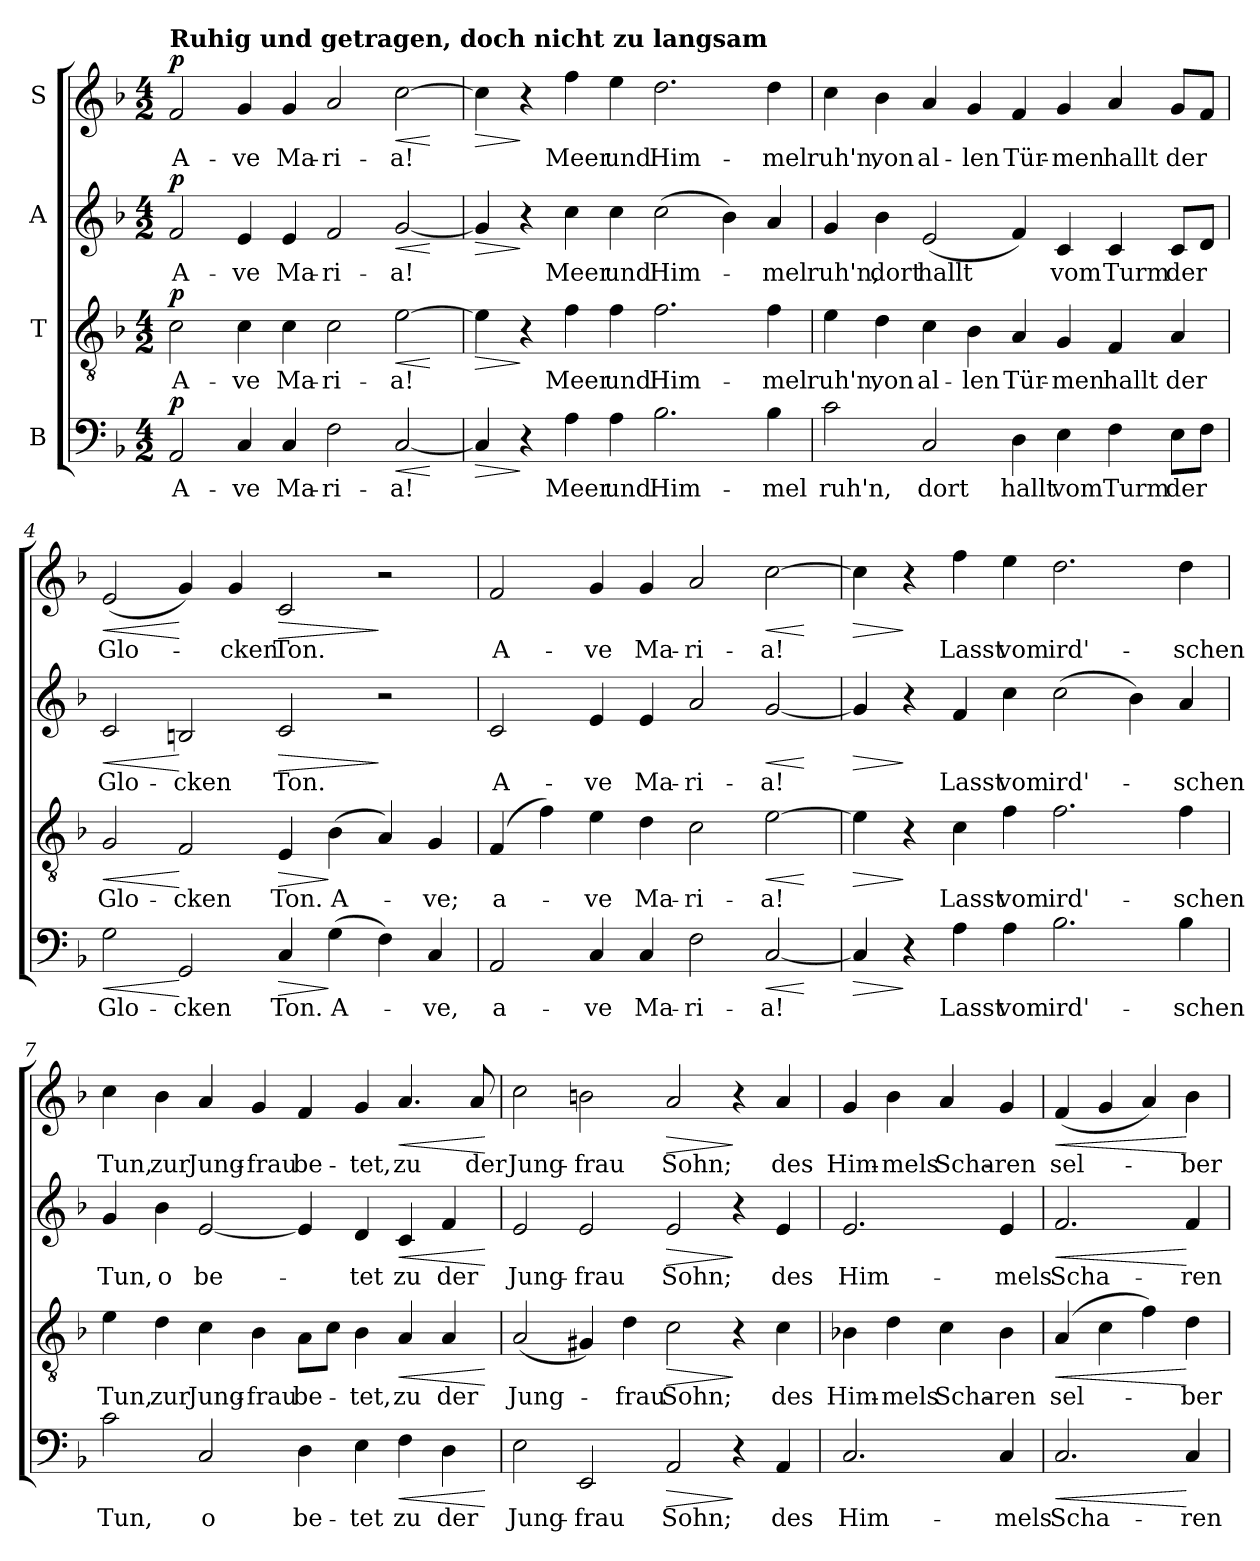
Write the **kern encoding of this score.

**kern	**text	**dynam	**kern	**text	**dynam	**kern	**text	**dynam	**kern	**text	**dynam
*part4	*part4	*part4	*part3	*part3	*part3	*part2	*part2	*part2	*part1	*part1	*part1
*staff4	*staff4	*staff4	*staff3	*staff3	*staff3	*staff2	*staff2	*staff2	*staff1	*staff1	*staff1
*I"B	*	*	*I"T	*	*	*I"A	*	*	*I"S	*	*
*clefF4	*	*	*clefGv2	*	*	*clefG2	*	*	*clefG2	*	*
*k[b-]	*	*	*k[b-]	*	*	*k[b-]	*	*	*k[b-]	*	*
*M4/2	*	*	*M4/2	*	*	*M4/2	*	*	*M4/2	*	*
=1	=1	=1	=1	=1	=1	=1	=1	=1	=1	=1	=1
!	!	!	!	!	!	!	!	!	!LO:TX:a:B:t=Ruhig und getragen, doch nicht zu langsam	!	!
!	!LO:LY:b	!LO:DY:a	!	!LO:LY:b	!LO:DY:a	!	!LO:LY:b	!LO:DY:a	!	!LO:LY:b	!LO:DY:a
2AA/	A-	p	2c\	A-	p	2f/	A-	p	2f/	A-	p
!	!LO:LY:b	!	!	!LO:LY:b	!	!	!LO:LY:b	!	!	!LO:LY:b	!
4C/	-ve	.	4c\	-ve	.	4e/	-ve	.	4g/	-ve	.
!	!LO:LY:b	!	!	!LO:LY:b	!	!	!LO:LY:b	!	!	!LO:LY:b	!
4C/	Ma-	.	4c\	Ma-	.	4e/	Ma-	.	4g/	Ma-	.
!	!LO:LY:b	!	!	!LO:LY:b	!	!	!LO:LY:b	!	!	!LO:LY:b	!
2F\	-ri-	.	2c\	-ri-	.	2f/	-ri-	.	2a/	-ri-	.
!	!LO:LY:b	!LO:HP:b	!	!LO:LY:b	!LO:HP:b	!	!LO:LY:b	!LO:HP:b	!	!LO:LY:b	!LO:HP:b
[2C/	-a!	<	[2e\	-a!	<	[2g/	-a!	<	[2cc\	-a!	<
.	.	[	.	.	[	.	.	[	.	.	[
=2	=2	=2	=2	=2	=2	=2	=2	=2	=2	=2	=2
!	!	!LO:HP:b	!	!	!LO:HP:b	!	!	!LO:HP:b	!	!	!LO:HP:b
4C/]	.	>	4e\]	.	>	4g/]	.	>	4cc\]	.	>
4r	.	]	4r	.	]	4r	.	]	4r	.	]
!	!LO:LY:b	!	!	!LO:LY:b	!	!	!LO:LY:b	!	!	!LO:LY:b	!
4A\	Meer	.	4f\	Meer	.	4cc\	Meer	.	4ff\	Meer	.
!	!LO:LY:b	!	!	!LO:LY:b	!	!	!LO:LY:b	!	!	!LO:LY:b	!
4A\	und	.	4f\	und	.	4cc\	und	.	4ee\	und	.
!	!LO:LY:b	!	!	!LO:LY:b	!	!	!LO:LY:b	!	!	!LO:LY:b	!
2.B-\	Him-	.	2.f\	Him-	.	(2cc\	Him-	.	2.dd\	Him-	.
.	.	.	.	.	.	4b-\)	.	.	.	.	.
!	!LO:LY:b	!	!	!LO:LY:b	!	!	!LO:LY:b	!	!	!LO:LY:b	!
4B-\	-mel	.	4f\	-mel	.	4a/	-mel	.	4dd\	-mel	.
=3	=3	=3	=3	=3	=3	=3	=3	=3	=3	=3	=3
!	!LO:LY:b	!	!	!LO:LY:b	!	!	!LO:LY:b	!	!	!LO:LY:b	!
2c\	ruh'n,	.	4e\	ruh'n,	.	4g/	ruh'n,	.	4cc\	ruh'n,	.
!	!	!	!	!LO:LY:b	!	!	!LO:LY:b	!	!	!LO:LY:b	!
.	.	.	4d\	von	.	4b-\	dort	.	4b-\	von	.
!	!LO:LY:b	!	!	!LO:LY:b	!	!	!LO:LY:b	!	!	!LO:LY:b	!
2C/	dort	.	4c\	al-	.	(2e/	hallt	.	4a/	al-	.
!	!	!	!	!LO:LY:b	!	!	!	!	!	!LO:LY:b	!
.	.	.	4B-\	-len	.	.	.	.	4g/	-len	.
!	!LO:LY:b	!	!	!LO:LY:b	!	!	!	!	!	!LO:LY:b	!
4D\	hallt	.	4A/	Tür-	.	4f/)	.	.	4f/	Tür-	.
!	!LO:LY:b	!	!	!LO:LY:b	!	!	!LO:LY:b	!	!	!LO:LY:b	!
4E\	vom	.	4G/	-men	.	4c/	vom	.	4g/	-men	.
!	!LO:LY:b	!	!	!LO:LY:b	!	!	!LO:LY:b	!	!	!LO:LY:b	!
4F\	Turm	.	4F/	hallt	.	4c/	Turm	.	4a/	hallt	.
!	!LO:LY:b	!	!	!LO:LY:b	!	!	!LO:LY:b	!	!	!LO:LY:b	!
8E\L	der	.	4A/	der	.	8c/L	der	.	8g/L	der	.
8F\J	.	.	.	.	.	8d/J	.	.	8f/J	.	.
!!LO:LB:g=z
=4	=4	=4	=4	=4	=4	=4	=4	=4	=4	=4	=4
!	!LO:LY:b	!LO:HP:b	!	!LO:LY:b	!LO:HP:b	!	!LO:LY:b	!LO:HP:b	!	!LO:LY:b	!LO:HP:b
2G\	Glo-	<	2G/	Glo-	<	2c/	Glo-	<	(2e/	Glo-	<
!	!LO:LY:b	!	!	!LO:LY:b	!	!	!LO:LY:b	!	!	!	!
2GG/	-cken	[	2F/	-cken	[	2Bn/	-cken	[	4g/)	.	[
!	!	!	!	!	!	!	!	!	!	!LO:LY:b	!
.	.	.	.	.	.	.	.	.	4g/	-cken	.
!	!LO:LY:b	!LO:HP:b	!	!LO:LY:b	!LO:HP:b	!	!LO:LY:b	!LO:HP:b	!	!LO:LY:b	!LO:HP:b
4C/	Ton.	>	4E/	Ton.	>	2c/	Ton.	>	2c/	Ton.	>
!	!LO:LY:b	!	!	!LO:LY:b	!	!	!	!	!	!	!
(4G\	A-	]	(4B-\	A-	]	.	.	.	.	.	.
4F\)	.	.	4A/)	.	.	2r	.	]	2r	.	]
!	!LO:LY:b	!	!	!LO:LY:b	!	!	!	!	!	!	!
4C/	-ve,	.	4G/	-ve;	.	.	.	.	.	.	.
=5	=5	=5	=5	=5	=5	=5	=5	=5	=5	=5	=5
!	!LO:LY:b	!	!	!LO:LY:b	!	!	!LO:LY:b	!	!	!LO:LY:b	!
2AA/	a-	.	(4F/	a-	.	2c/	A-	.	2f/	A-	.
.	.	.	4f\)	.	.	.	.	.	.	.	.
!	!LO:LY:b	!	!	!LO:LY:b	!	!	!LO:LY:b	!	!	!LO:LY:b	!
4C/	-ve	.	4e\	-ve	.	4e/	-ve	.	4g/	-ve	.
!	!LO:LY:b	!	!	!LO:LY:b	!	!	!LO:LY:b	!	!	!LO:LY:b	!
4C/	Ma-	.	4d\	Ma-	.	4e/	Ma-	.	4g/	Ma-	.
!	!LO:LY:b	!	!	!LO:LY:b	!	!	!LO:LY:b	!	!	!LO:LY:b	!
2F\	-ri-	.	2c\	-ri-	.	2a/	-ri-	.	2a/	-ri-	.
!	!LO:LY:b	!LO:HP:b	!	!LO:LY:b	!LO:HP:b	!	!LO:LY:b	!LO:HP:b	!	!LO:LY:b	!LO:HP:b
[2C/	-a!	<	[2e\	-a!	<	[2g/	-a!	<	[2cc\	-a!	<
.	.	[	.	.	[	.	.	[	.	.	[
=6	=6	=6	=6	=6	=6	=6	=6	=6	=6	=6	=6
!	!	!LO:HP:b	!	!	!LO:HP:b	!	!	!LO:HP:b	!	!	!LO:HP:b
4C/]	.	>	4e\]	.	>	4g/]	.	>	4cc\]	.	>
4r	.	]	4r	.	]	4r	.	]	4r	.	]
!	!LO:LY:b	!	!	!LO:LY:b	!	!	!LO:LY:b	!	!	!LO:LY:b	!
4A\	Lasst	.	4c\	Lasst	.	4f/	Lasst	.	4ff\	Lasst	.
!	!LO:LY:b	!	!	!LO:LY:b	!	!	!LO:LY:b	!	!	!LO:LY:b	!
4A\	vom	.	4f\	vom	.	4cc\	vom	.	4ee\	vom	.
!	!LO:LY:b	!	!	!LO:LY:b	!	!	!LO:LY:b	!	!	!LO:LY:b	!
2.B-\	ird'-	.	2.f\	ird'-	.	(2cc\	ird'-	.	2.dd\	ird'-	.
.	.	.	.	.	.	4b-\)	.	.	.	.	.
!	!LO:LY:b	!	!	!LO:LY:b	!	!	!LO:LY:b	!	!	!LO:LY:b	!
4B-\	-schen	.	4f\	-schen	.	4a/	-schen	.	4dd\	-schen	.
!!LO:LB:g=z
=7	=7	=7	=7	=7	=7	=7	=7	=7	=7	=7	=7
!	!LO:LY:b	!	!	!LO:LY:b	!	!	!LO:LY:b	!	!	!LO:LY:b	!
2c\	Tun,	.	4e\	Tun,	.	4g/	Tun,	.	4cc\	Tun,	.
!	!	!	!	!LO:LY:b	!	!	!LO:LY:b	!	!	!LO:LY:b	!
.	.	.	4d\	zur	.	4b-\	o	.	4b-\	zur	.
!	!LO:LY:b	!	!	!LO:LY:b	!	!	!LO:LY:b	!	!	!LO:LY:b	!
2C/	o	.	4c\	Jung-	.	[2e/	-be-	.	4a/	Jung-	.
!	!	!	!	!LO:LY:b	!	!	!	!	!	!LO:LY:b	!
.	.	.	4B-\	-frau	.	.	.	.	4g/	-frau	.
!	!LO:LY:b	!	!	!LO:LY:b	!	!	!	!	!	!LO:LY:b	!
4D\	be-	.	8A\L	be-	.	4e/]	.	.	4f/	be-	.
.	.	.	8c\J	.	.	.	.	.	.	.	.
!	!LO:LY:b	!	!	!LO:LY:b	!	!	!LO:LY:b	!	!	!LO:LY:b	!
4E\	-tet	.	4B-\	-tet,	.	4d/	-tet	.	4g/	-tet,	.
!	!LO:LY:b	!LO:HP:b	!	!LO:LY:b	!LO:HP:b	!	!LO:LY:b	!LO:HP:b	!	!LO:LY:b	!LO:HP:b
4F\	zu	<	4A/	zu	<	4c/	zu	<	4.a/	zu	<
!	!LO:LY:b	!	!	!LO:LY:b	!	!	!LO:LY:b	!	!	!	!
4D\	der	.	4A/	der	.	4f/	der	.	.	.	.
!	!	!	!	!	!	!	!	!	!	!LO:LY:b	!
.	.	.	.	.	.	.	.	.	8a/	der	.
.	.	[	.	.	[	.	.	[	.	.	[
=8	=8	=8	=8	=8	=8	=8	=8	=8	=8	=8	=8
!	!LO:LY:b	!	!	!LO:LY:b	!	!	!LO:LY:b	!	!	!LO:LY:b	!
2E\	Jung-	.	(2A/	Jung-	.	2e/	Jung-	.	2cc\	Jung-	.
!	!LO:LY:b	!	!	!	!	!	!LO:LY:b	!	!	!LO:LY:b	!
2EE/	-frau	.	4G#X/)	.	.	2e/	-frau	.	2bn\	-frau	.
!	!	!	!	!LO:LY:b	!	!	!	!	!	!	!
.	.	.	4d\	-frau	.	.	.	.	.	.	.
!	!LO:LY:b	!LO:HP:b	!	!LO:LY:b	!LO:HP:b	!	!LO:LY:b	!LO:HP:b	!	!LO:LY:b	!LO:HP:b
2AA/	Sohn;	>	2c\	Sohn;	>	2e/	Sohn;	>	2a/	Sohn;	>
4r	.	]	4r	.	]	4r	.	]	4r	.	]
!	!LO:LY:b	!	!	!LO:LY:b	!	!	!LO:LY:b	!	!	!LO:LY:b	!
4AA/	des	.	4c\	des	.	4e/	des	.	4a/	des	.
=9	=9	=9	=9	=9	=9	=9	=9	=9	=9	=9	=9
!	!LO:LY:b	!	!	!LO:LY:b	!	!	!LO:LY:b	!	!	!LO:LY:b	!
2.C/	Him-	.	4B-X\	Him-	.	2.e/	Him-	.	4g/	Him-	.
!	!	!	!	!LO:LY:b	!	!	!	!	!	!LO:LY:b	!
.	.	.	4d\	-mels	.	.	.	.	4b-\	-mels	.
!	!	!	!	!LO:LY:b	!	!	!	!	!	!LO:LY:b	!
.	.	.	4c\	Scha-	.	.	.	.	4a/	Scha-	.
!	!LO:LY:b	!	!	!LO:LY:b	!	!	!LO:LY:b	!	!	!LO:LY:b	!
4C/	-mels	.	4B-\	-ren	.	4e/	-mels	.	4g/	-ren	.
!!LO:PB:g=z
=9X1	=9X1	=9X1	=9X1	=9X1	=9X1	=9X1	=9X1	=9X1	=9X1	=9X1	=9X1
!	!LO:LY:b	!LO:HP:b	!	!LO:LY:b	!LO:HP:b	!	!LO:LY:b	!LO:HP:b	!	!LO:LY:b	!LO:HP:b
2.C/	Scha-	<	(4A/	sel-	<	2.f/	Scha-	<	(4f/	sel-	<
.	.	.	4c\	.	.	.	.	.	4g/	.	.
.	.	.	4f\)	.	.	.	.	.	4a/)	.	.
!	!LO:LY:b	!	!	!LO:LY:b	!	!	!LO:LY:b	!	!	!LO:LY:b	!
4C/	-ren	[	4d\	-ber	[	4f/	-ren	[	4b-\	-ber	[
=	=	=	=	=	=	=	=	=	=	=	=
*-	*-	*-	*-	*-	*-	*-	*-	*-	*-	*-	*-
